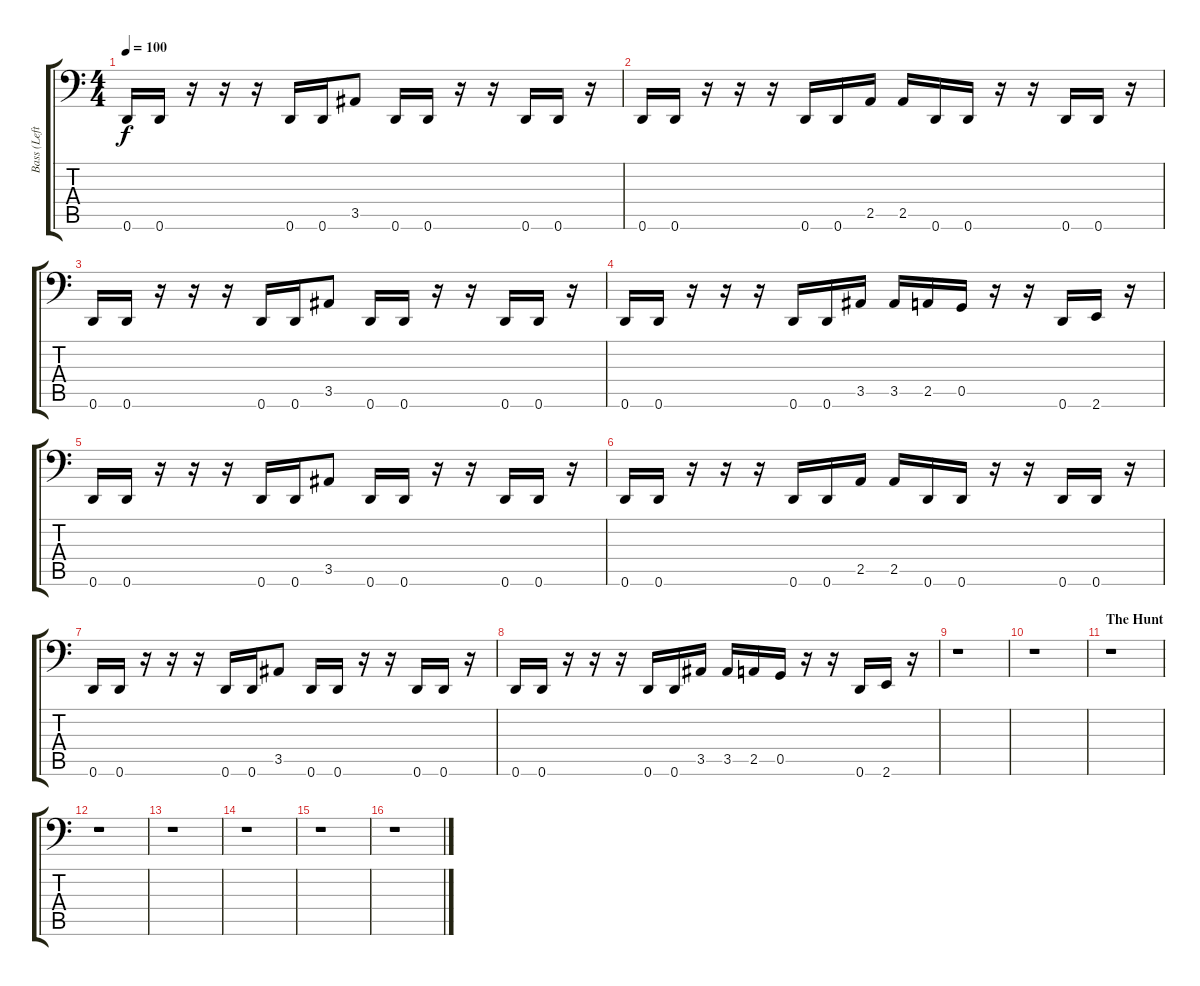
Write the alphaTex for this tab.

\track ("Bass (Left)" "Bass (Left") {instrument contrabass}
\staff {score tabs}
\tuning (D3 A2 F2 C2 G1 D1) {hide}
\ts (4 4)
\tempo 100
\clef f4
\ks c
0.6.16{dy f} 0.6.16 r.16 r.16 r.16 0.6.16 0.6.16 3.5.8 0.6.16 0.6.16 r.16 r.16 0.6.16 0.6.16 r.16 |
0.6.16 0.6.16 r.16 r.16 r.16 0.6.16 0.6.16 2.5.16 2.5.16 0.6.16 0.6.16 r.16 r.16 0.6.16 0.6.16 r.16 |
0.6.16 0.6.16 r.16 r.16 r.16 0.6.16 0.6.16 3.5.8 0.6.16 0.6.16 r.16 r.16 0.6.16 0.6.16 r.16 |
0.6.16 0.6.16 r.16 r.16 r.16 0.6.16 0.6.16 3.5.16 3.5.16 2.5.16 0.5.16 r.16 r.16 0.6.16 2.6.16 r.16 |
0.6.16 0.6.16 r.16 r.16 r.16 0.6.16 0.6.16 3.5.8 0.6.16 0.6.16 r.16 r.16 0.6.16 0.6.16 r.16 |
0.6.16 0.6.16 r.16 r.16 r.16 0.6.16 0.6.16 2.5.16 2.5.16 0.6.16 0.6.16 r.16 r.16 0.6.16 0.6.16 r.16 |
0.6.16 0.6.16 r.16 r.16 r.16 0.6.16 0.6.16 3.5.8 0.6.16 0.6.16 r.16 r.16 0.6.16 0.6.16 r.16 |
0.6.16 0.6.16 r.16 r.16 r.16 0.6.16 0.6.16 3.5.16 3.5.16 2.5.16 0.5.16 r.16 r.16 0.6.16 2.6.16 r.16 |
r.1 |
r.1 |
\section ("" "The Hunt")
r.1 |
r.1 |
r.1 |
r.1 |
r.1 |
r.1
